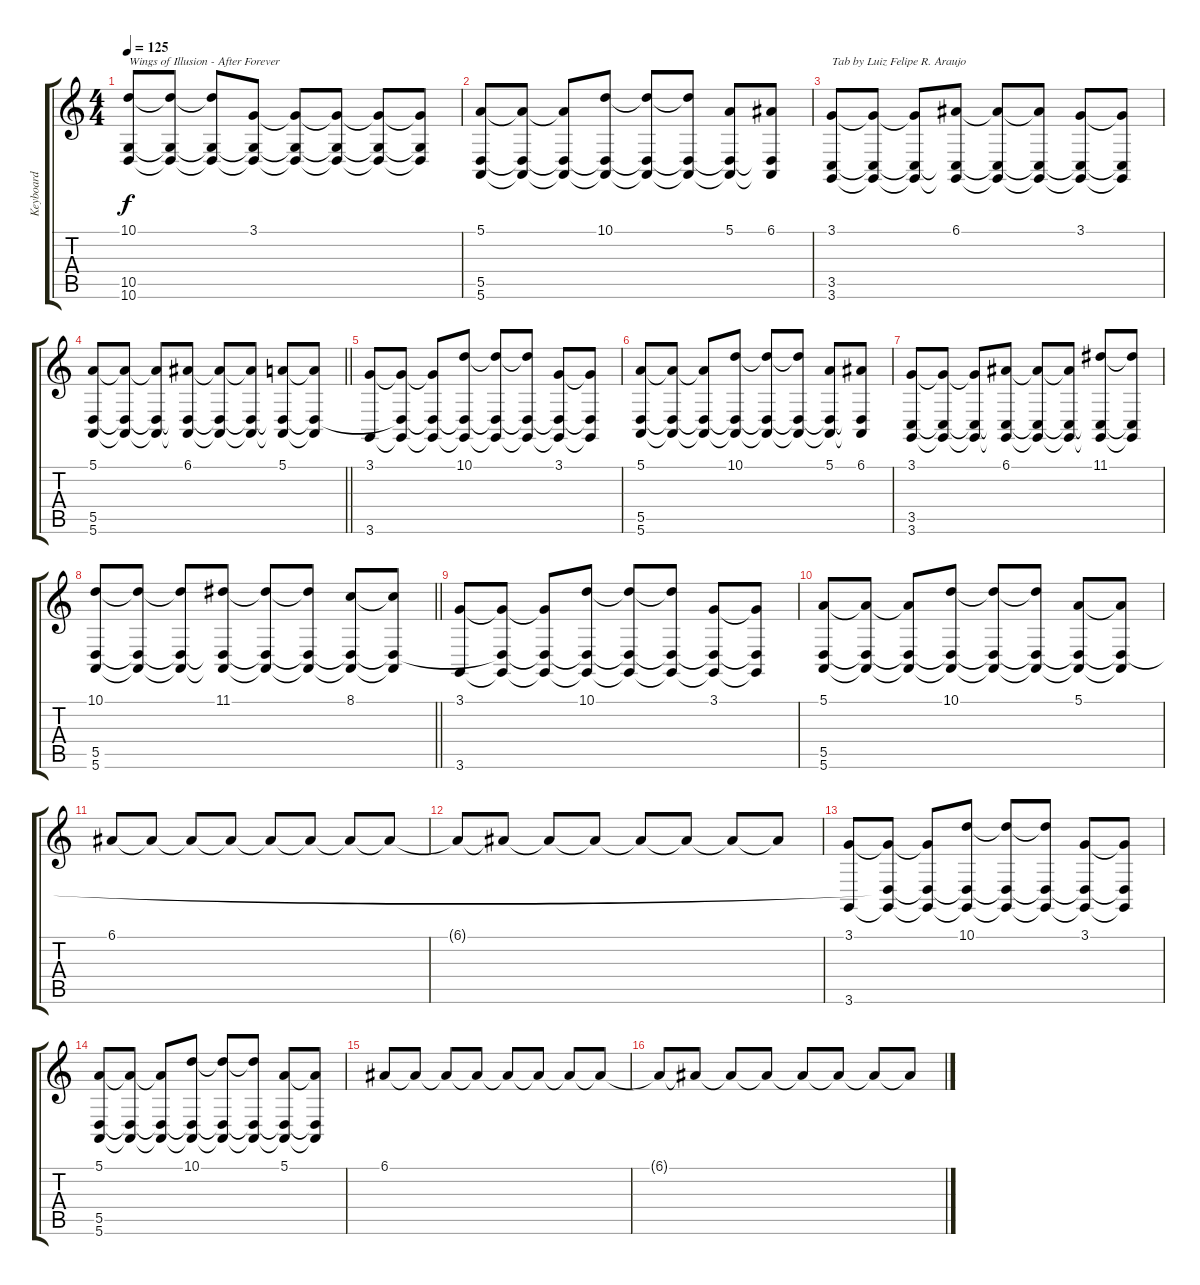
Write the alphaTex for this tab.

\track ("Keyboard" "Keyboard") {instrument stringensemble1}
\staff {score tabs}
\tuning (E4 B3 G3 D3 A2 E2) {hide}
\ts (4 4)
\tempo 125
\clef g2
\ks c
(10.1 10.5 10.6).8{txt "Wings of Illusion - After Forever" dy f instrument stringensemble1} (10.1{t} 10.5{t} 10.6{t}).8 (10.1{t} 10.5{t} 10.6{t}).8 (3.1 10.5{t} 10.6{t}).8 (3.1{t} 10.5{t} 10.6{t}).8 (3.1{t} 10.5{t} 10.6{t}).8 (3.1{t} 10.5{t} 10.6{t}).8 (3.1{t} 10.5{t} 10.6{t}).8 |
(5.1 5.5 5.6).8 (5.1{t} 5.5{t} 5.6{t}).8 (5.1{t} 5.5{t} 5.6{t}).8 (10.1 5.5{t} 5.6{t}).8 (10.1{t} 5.5{t} 5.6{t}).8 (10.1{t} 5.5{t} 5.6{t}).8 (5.1 5.5{t} 5.6{t}).8 (6.1 5.5{t} 5.6{t}).8 |
(3.1 3.5 3.6).8{txt "Tab by Luiz Felipe R. Araujo"} (3.1{t} 3.5{t} 3.6{t}).8 (3.1{t} 3.5{t} 3.6{t}).8 (6.1 3.5{t} 3.6{t}).8 (6.1{t} 3.5{t} 3.6{t}).8 (6.1{t} 3.5{t} 3.6{t}).8 (3.1 3.5{t} 3.6{t}).8 (3.1{t} 3.5{t} 3.6{t}).8 |
\barLineRight lightlight
(5.1 5.5 5.6).8 (5.1{t} 5.5{t} 5.6{t}).8 (5.1{t} 5.5{t} 5.6{t}).8 (6.1 5.5{t} 5.6{t}).8 (6.1{t} 5.5{t} 5.6{t}).8 (6.1{t} 5.5{t} 5.6{t}).8 (5.1 5.5{t} 5.6{t}).8 (5.1{t} 5.5{t} 5.6{t}).8 |
(3.1 3.6).8 (3.1{t} 5.5{t} 3.6{t}).8 (3.1{t} 5.5{t} 3.6{t}).8 (10.1 5.5{t} 3.6{t}).8 (10.1{t} 5.5{t} 3.6{t}).8 (10.1{t} 5.5{t} 3.6{t}).8 (3.1 5.5{t} 3.6{t}).8 (3.1{t} 5.5{t} 3.6{t}).8 |
(5.1 5.5 5.6).8 (5.1{t} 5.5{t} 5.6{t}).8 (5.1{t} 5.5{t} 5.6{t}).8 (10.1 5.5{t} 5.6{t}).8 (10.1{t} 5.5{t} 5.6{t}).8 (10.1{t} 5.5{t} 5.6{t}).8 (5.1 5.5{t} 5.6{t}).8 (6.1 5.5{t} 5.6{t}).8 |
(3.1 3.5 3.6).8 (3.1{t} 3.5{t} 3.6{t}).8 (3.1{t} 3.5{t} 3.6{t}).8 (6.1 3.5{t} 3.6{t}).8 (6.1{t} 3.5{t} 3.6{t}).8 (6.1{t} 3.5{t} 3.6{t}).8 (11.1 3.5{t} 3.6{t}).8 (11.1{t} 3.5{t} 3.6{t}).8 |
\barLineRight lightlight
(10.1 5.5 5.6).8 (10.1{t} 5.5{t} 5.6{t}).8 (10.1{t} 5.5{t} 5.6{t}).8 (11.1 5.5{t} 5.6{t}).8 (11.1{t} 5.5{t} 5.6{t}).8 (11.1{t} 5.5{t} 5.6{t}).8 (8.1 5.5{t} 5.6{t}).8 (8.1{t} 5.5{t} 5.6{t}).8 |
(3.1 3.6).8 (3.1{t} 5.5{t} 3.6{t}).8 (3.1{t} 5.5{t} 3.6{t}).8 (10.1 5.5{t} 3.6{t}).8 (10.1{t} 5.5{t} 3.6{t}).8 (10.1{t} 5.5{t} 3.6{t}).8 (3.1 5.5{t} 3.6{t}).8 (3.1{t} 5.5{t} 3.6{t}).8 |
(5.1 5.5 5.6).8 (5.1{t} 5.5{t} 5.6{t}).8 (5.1{t} 5.5{t} 5.6{t}).8 (10.1 5.5{t} 5.6{t}).8 (10.1{t} 5.5{t} 5.6{t}).8 (10.1{t} 5.5{t} 5.6{t}).8 (5.1 5.5{t} 5.6{t}).8 (5.1{t} 5.5{t} 5.6{t}).8 |
6.1.8 6.1{t}.8 6.1{t}.8 6.1{t}.8 6.1{t}.8 6.1{t}.8 6.1{t}.8 6.1{t}.8 |
6.1{t}.8 6.1{t}.8 6.1{t}.8 6.1{t}.8 6.1{t}.8 6.1{t}.8 6.1{t}.8 6.1{t}.8 |
(3.1 3.6).8 (3.1{t} 5.5{t} 3.6{t}).8 (3.1{t} 5.5{t} 3.6{t}).8 (10.1 5.5{t} 3.6{t}).8 (10.1{t} 5.5{t} 3.6{t}).8 (10.1{t} 5.5{t} 3.6{t}).8 (3.1 5.5{t} 3.6{t}).8 (3.1{t} 5.5{t} 3.6{t}).8 |
(5.1 5.5 5.6).8 (5.1{t} 5.5{t} 5.6{t}).8 (5.1{t} 5.5{t} 5.6{t}).8 (10.1 5.5{t} 5.6{t}).8 (10.1{t} 5.5{t} 5.6{t}).8 (10.1{t} 5.5{t} 5.6{t}).8 (5.1 5.5{t} 5.6{t}).8 (5.1{t} 5.5{t} 5.6{t}).8 |
6.1.8 6.1{t}.8 6.1{t}.8 6.1{t}.8 6.1{t}.8 6.1{t}.8 6.1{t}.8 6.1{t}.8 |
6.1{t}.8 6.1{t}.8 6.1{t}.8 6.1{t}.8 6.1{t}.8 6.1{t}.8 6.1{t}.8 6.1{t}.8
